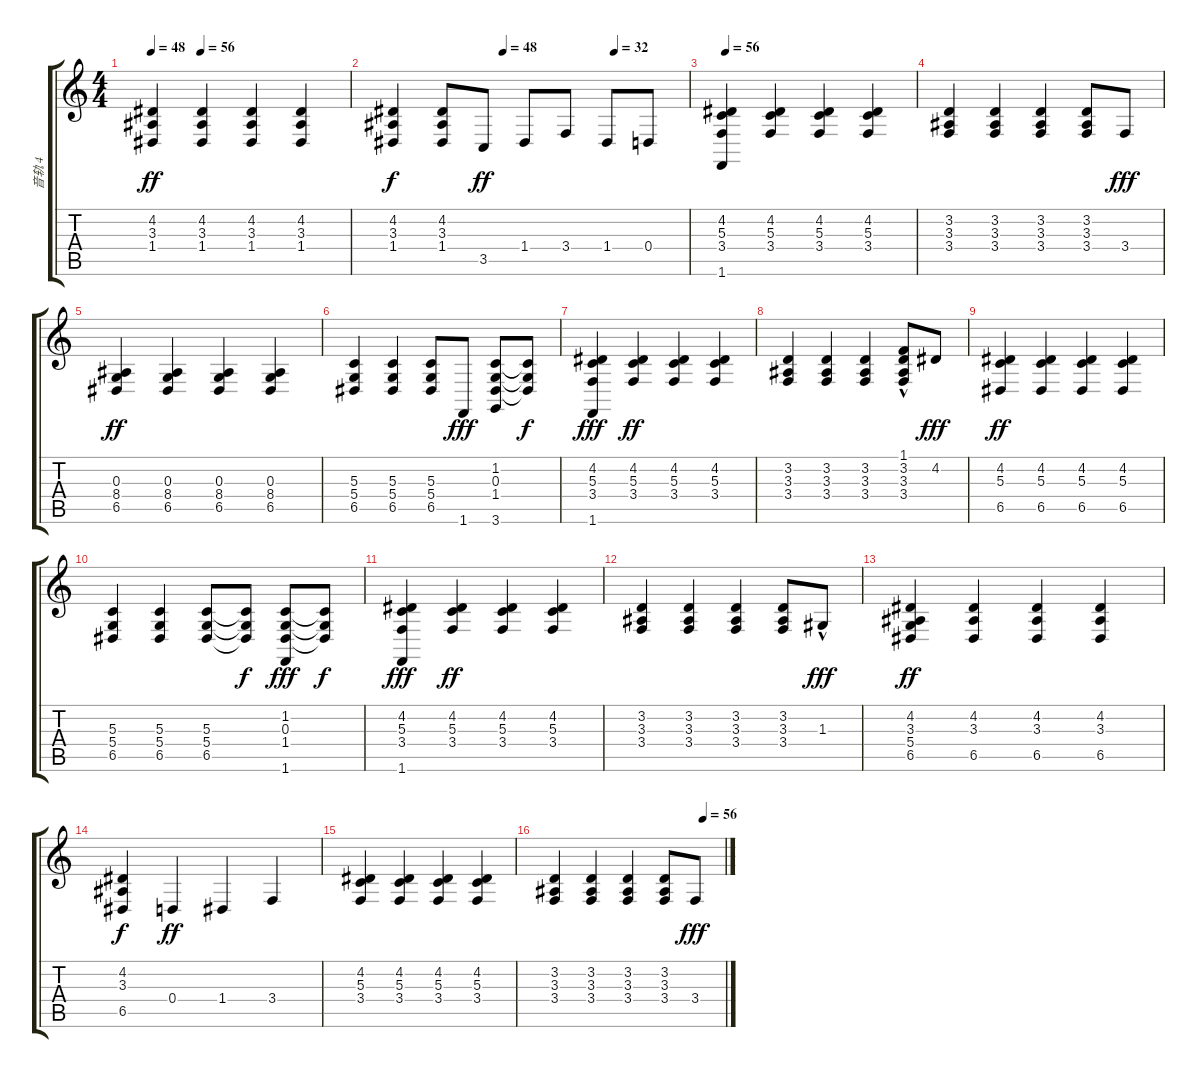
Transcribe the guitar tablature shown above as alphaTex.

\track ("音轨 4" "音轨 4") {instrument acousticgrandpiano}
\staff {score tabs}
\tuning (E4 B3 G3 D3 A2 E2) {hide}
\ts (4 4)
\tempo 48
\tempo (56 0.25)
\clef g2
\ks c
(4.2 3.3 1.4).4{dy ff} (4.2 3.3 1.4).4 (4.2 3.3 1.4).4 (4.2 3.3 1.4).4 |
\tempo (48 0.375)
\tempo (32 0.75)
(4.2 3.3 1.4).4{dy f} (4.2 3.3 1.4).8 3.5.8{dy ff} 1.4.8 3.4.8 1.4.8 0.4.8 |
\tempo 56
(4.2 5.3 3.4 1.6).4 (4.2 5.3 3.4).4 (4.2 5.3 3.4).4 (4.2 5.3 3.4).4 |
(3.2 3.3 3.4).4 (3.2 3.3 3.4).4 (3.2 3.3 3.4).4 (3.2 3.3 3.4).8 3.4.8{dy fff} |
(0.3 8.4 6.5).4{dy ff} (0.3 8.4 6.5).4 (0.3 8.4 6.5).4 (0.3 8.4 6.5).4 |
(5.3 5.4 6.5).4 (5.3 5.4 6.5).4 (5.3 5.4 6.5).8 1.6.8{dy fff} (1.2 0.3 1.4 3.6).8 (1.2{t} 0.3{t} 1.4{t}).8{dy f} |
(4.2 5.3 3.4 1.6).4{dy fff} (4.2 5.3 3.4).4{dy ff} (4.2 5.3 3.4).4 (4.2 5.3 3.4).4 |
(3.2 3.3 3.4).4 (3.2 3.3 3.4).4 (3.2 3.3 3.4).4 (1.1{hac} 3.2 3.3 3.4).8 4.2.8{dy fff} |
(4.2 5.3 6.5).4{dy ff} (4.2 5.3 6.5).4 (4.2 5.3 6.5).4 (4.2 5.3 6.5).4 |
(5.3 5.4 6.5).4 (5.3 5.4 6.5).4 (5.3 5.4 6.5).8 (5.3{t} 5.4{t} 6.5{t}).8{dy f} (1.2 0.3 1.4 1.6).8{dy fff} (1.2{t} 0.3{t} 1.4{t}).8{dy f} |
(4.2 5.3 3.4 1.6).4{dy fff} (4.2 5.3 3.4).4{dy ff} (4.2 5.3 3.4).4 (4.2 5.3 3.4).4 |
(3.2 3.3 3.4).4 (3.2 3.3 3.4).4 (3.2 3.3 3.4).4 (3.2 3.3 3.4).8 1.3{hac}.8{dy fff} |
(4.2 3.3 5.4 6.5).4{dy ff} (4.2 3.3 6.5).4 (4.2 3.3 6.5).4 (4.2 3.3 6.5).4 |
(4.2 3.3 6.5).4{dy f} 0.4.4{dy ff} 1.4.4 3.4.4 |
(4.2 5.3 3.4).4 (4.2 5.3 3.4).4 (4.2 5.3 3.4).4 (4.2 5.3 3.4).4 |
\tempo (56 0.875)
(3.2 3.3 3.4).4 (3.2 3.3 3.4).4 (3.2 3.3 3.4).4 (3.2 3.3 3.4).8 3.4.8{dy fff}
